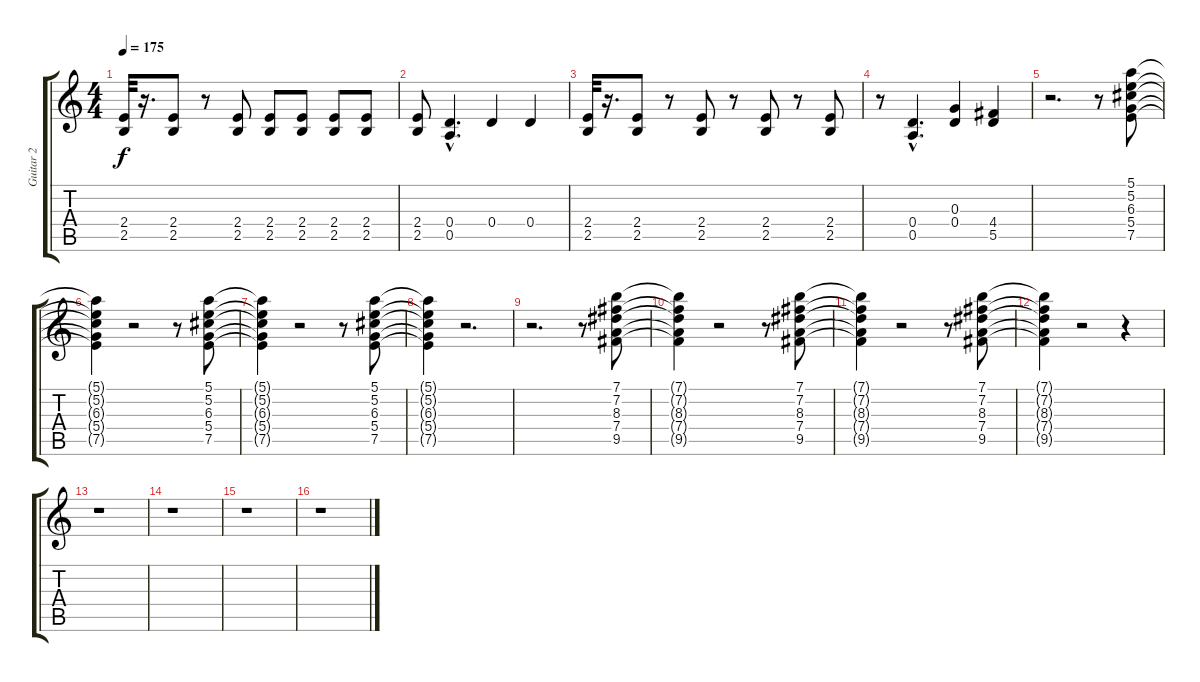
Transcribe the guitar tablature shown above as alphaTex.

\track ("Guitar 2" "Guitar 2") {instrument overdrivenguitar}
\staff {score tabs}
\tuning (E4 B3 G3 D3 A2 E2) {hide}
\ts (4 4)
\tempo 175
\clef g2
\ks c
(2.4 2.5).32{dy f} r.16{d} (2.4 2.5).8 r.8 (2.4 2.5).8 (2.4 2.5).8 (2.4 2.5).8 (2.4 2.5).8 (2.4 2.5).8 |
(2.4 2.5).8 (0.4{hac} 0.5{hac}).4{d} 0.4.4 0.4.4 |
(2.4 2.5).32 r.16{d} (2.4 2.5).8 r.8 (2.4 2.5).8 r.8 (2.4 2.5).8 r.8 (2.4 2.5).8 |
r.8 (0.4{hac} 0.5{hac}).4{d} (0.3 0.4).4 (4.4 5.5).4 |
r.2{d} r.8 (5.1 5.2 6.3 5.4 7.5).8 |
(5.1{t} 5.2{t} 6.3{t} 5.4{t} 7.5{t}).4 r.2 r.8 (5.1 5.2 6.3 5.4 7.5).8 |
(5.1{t} 5.2{t} 6.3{t} 5.4{t} 7.5{t}).4 r.2 r.8 (5.1 5.2 6.3 5.4 7.5).8 |
(5.1{t} 5.2{t} 6.3{t} 5.4{t} 7.5{t}).4 r.2{d} |
r.2{d} r.8 (7.1 7.2 8.3 7.4 9.5).8 |
(7.1{t} 7.2{t} 8.3{t} 7.4{t} 9.5{t}).4 r.2 r.8 (7.1 7.2 8.3 7.4 9.5).8 |
(7.1{t} 7.2{t} 8.3{t} 7.4{t} 9.5{t}).4 r.2 r.8 (7.1 7.2 8.3 7.4 9.5).8 |
(7.1{t} 7.2{t} 8.3{t} 7.4{t} 9.5{t}).4 r.2 r.4 |
r.1 |
r.1 |
r.1 |
r.1
